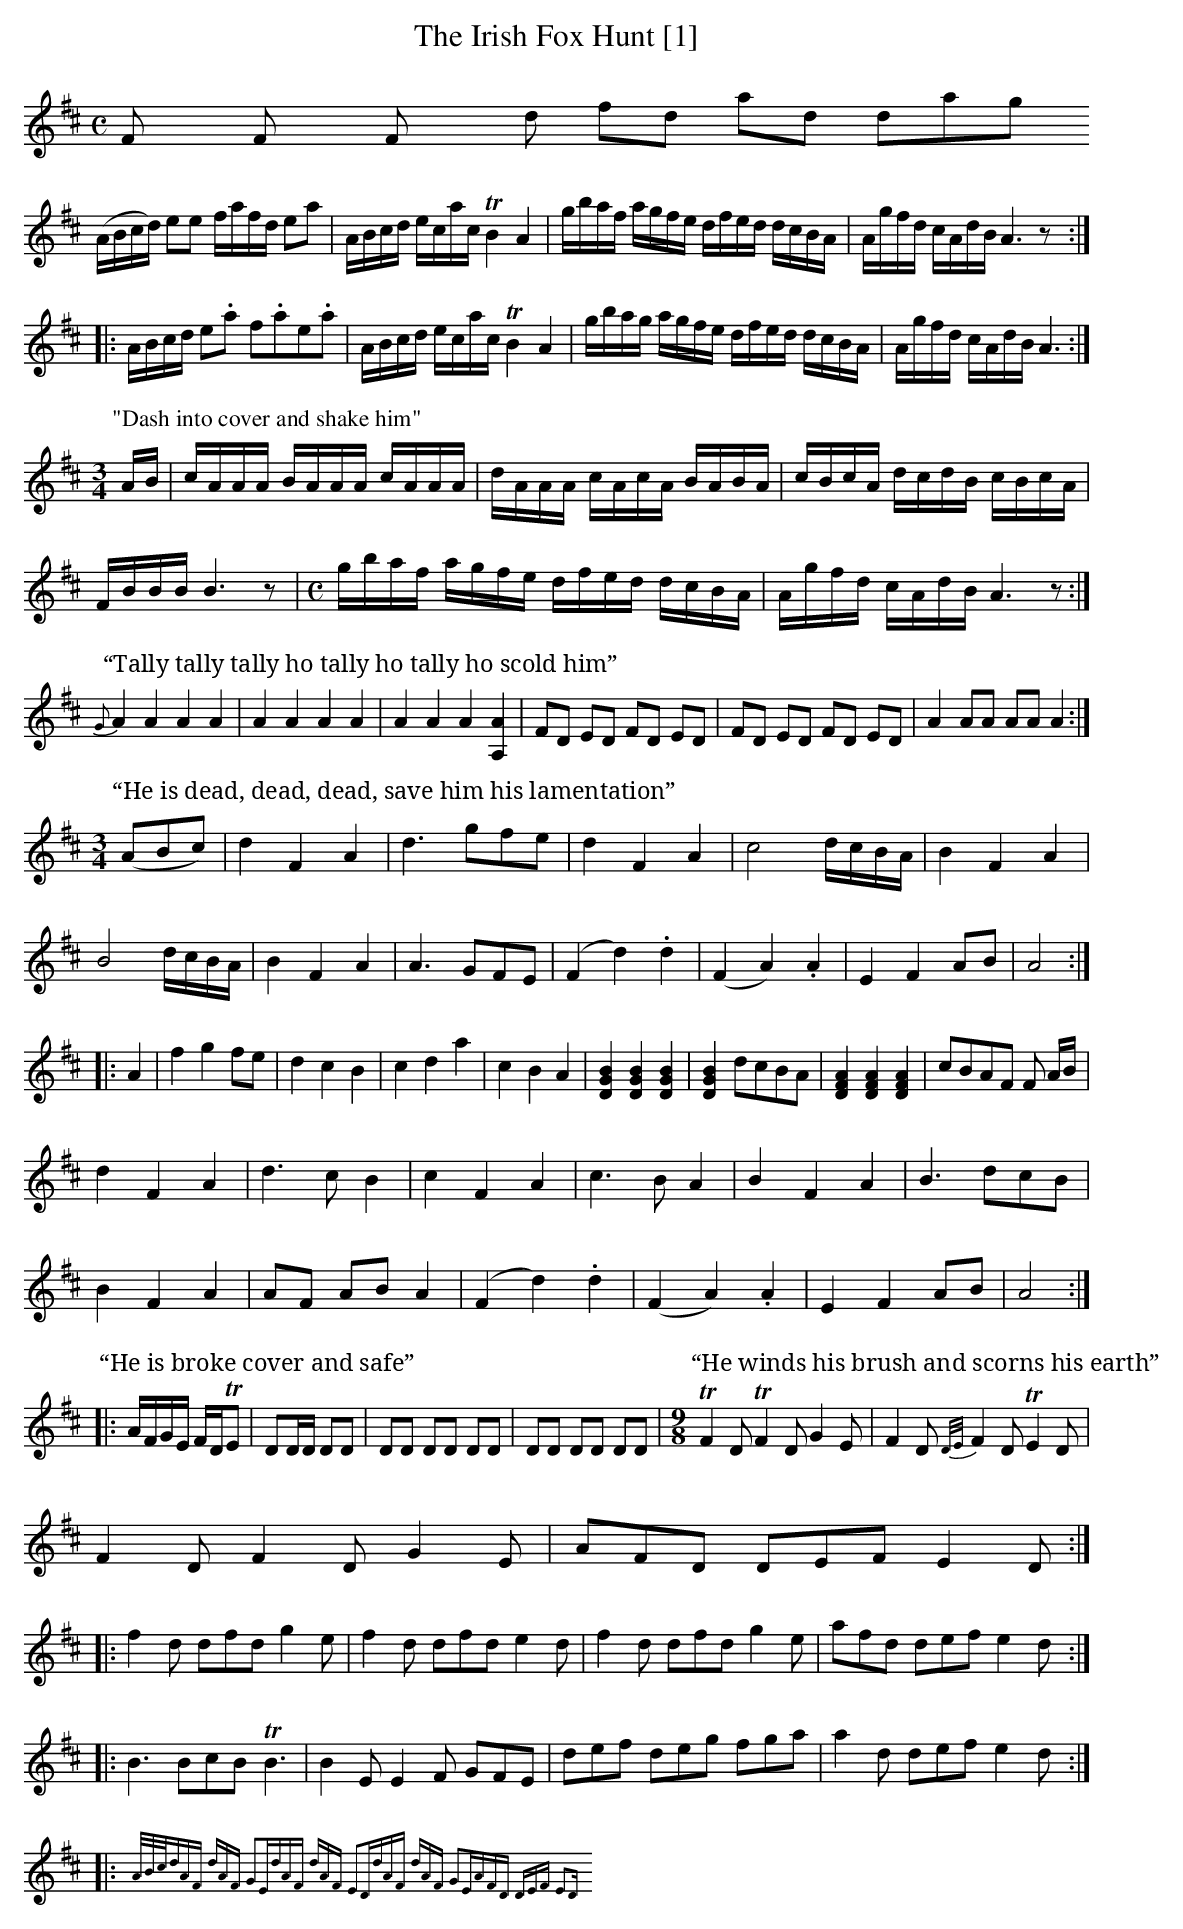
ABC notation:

X:1
T:Irish Fox Hunt [1], The
M:C
L:1/8
K:D
^"Fox, Fox, Fox, Wind him, find him, and drag on him"
(A/B/c/d/) ee f/a/f/d/ ea|A/B/c/d/ e/c/a/c/ TB2A2|g/b/a/f/ a/g/f/e/ d/f/e/d/ d/c/B/A/|A/g/f/d/ c/A/d/B/ A3z:|
|:A/B/c/d/ e.a f.ae.a|A/B/c/d/ e/c/a/c/ TB2A2|g/b/a/g/ a/g/f/e/ d/f/e/d/ d/c/B/A/|A/g/f/d/ c/A/d/B/ A3:|
M:3/4
L:1/8
P:"Dash into cover and shake him"
A/B/|c/A/A/A/ B/A/A/A/ c/A/A/A/|d/A/A/A/ c/A/c/A/ B/A/B/A/|c/B/c/A/ d/c/d/B/ c/B/c/A/|
F/B/B/B/ B3z|\
M:C
L:1/8
g/b/a/f/ a/g/f/e/ d/f/e/d/ d/c/B/A/ |A/g/f/d/ c/A/d/B/ A3z:|
P:“Tally tally tally ho tally ho tally ho scold him”
{G}A2A2A2A2|A2A2A2A2|A2A2A2[A,2A2]|FD ED FD ED|FD ED FD ED|A2 AA AA A2:|
M:3/4
L:1/8
P:“He is dead, dead, dead, save him his lamentation”
(ABc)|d2F2A2|d3 gfe|d2F2A2|c4 d/c/B/A/|B2F2A2|
B4 d/c/B/A/|B2F2A2|A3 GFE|(F2d2).d2|(F2A2).A2|E2F2 AB|A4:|
|:A2|f2g2 fe|d2c2B2|c2d2a2|c2B2A2|[D2G2B2][D2G2B2][D2G2B2]|[D2G2B2] dcBA|[D2F2A2][D2F2A2][D2F2A2]|cBAF F A/B/|
d2F2A2|d3cB2|c2F2A2|c3B A2|B2F2A2|B3 dcB|
B2F2A2|AF AB A2|(F2d2).d2|(F2A2).A2|E2F2 AB|A4:|
P:“He is broke cover and safe”
|:A/F/G/E/ F/D/TE|DD/D/ DD|DD DD DD|DD DD DD|\
M:9/8
L:1/8
P:“He winds his brush and scorns his earth”
TF2D TF2D G2E|F2D {D/E/}F2D TE2D|
F2D F2D G2E|AFD DEF E2D:|
|:f2d dfd g2e|f2d dfd e2d|f2d dfd g2e|afd def e2d:|
|:B3 BcB TB3|B2E E2F GFE|def deg fga|a2d def e2d:|
|:{A/B/c/)dAF dAF G2E|dAF dAF E2D|dAF dAF G2E|AFD DEF E2D:|]
